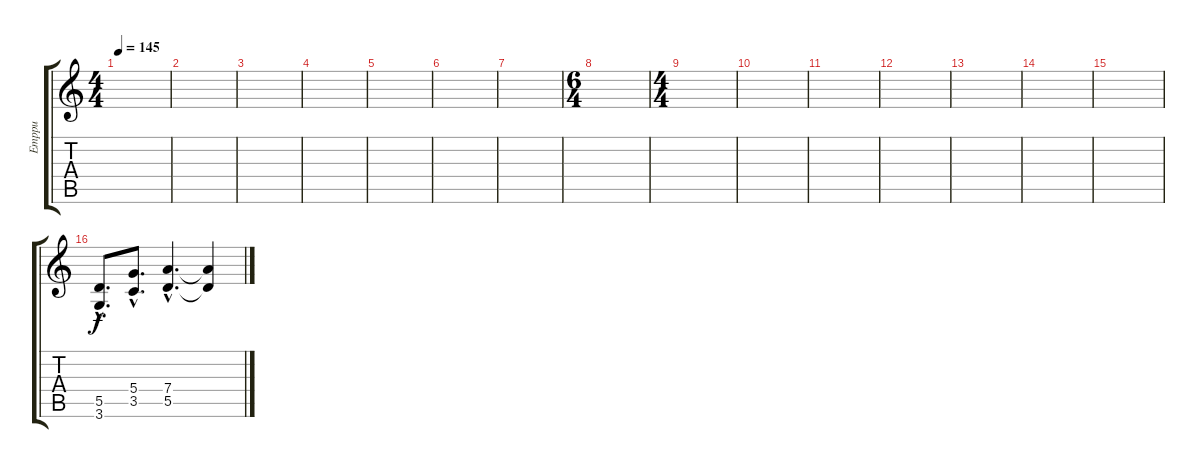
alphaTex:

\track ("Emppu" "Emppu") {instrument overdrivenguitar}
\staff {score tabs}
\tuning (E4 B3 G3 D3 A2 E2) {hide}
\ts (4 4)
\tempo 145
\clef g2
\ks c
|
|
|
|
|
|
|
\ts (6 4)
|
\ts (4 4)
|
|
|
|
|
|
|
(5.5{hac} 3.6{hac}).8{d} (5.4{hac} 3.5{hac}).8{d} (7.4{hac} 5.5{hac}).4{d} (7.4{t} 5.5{t}).4
